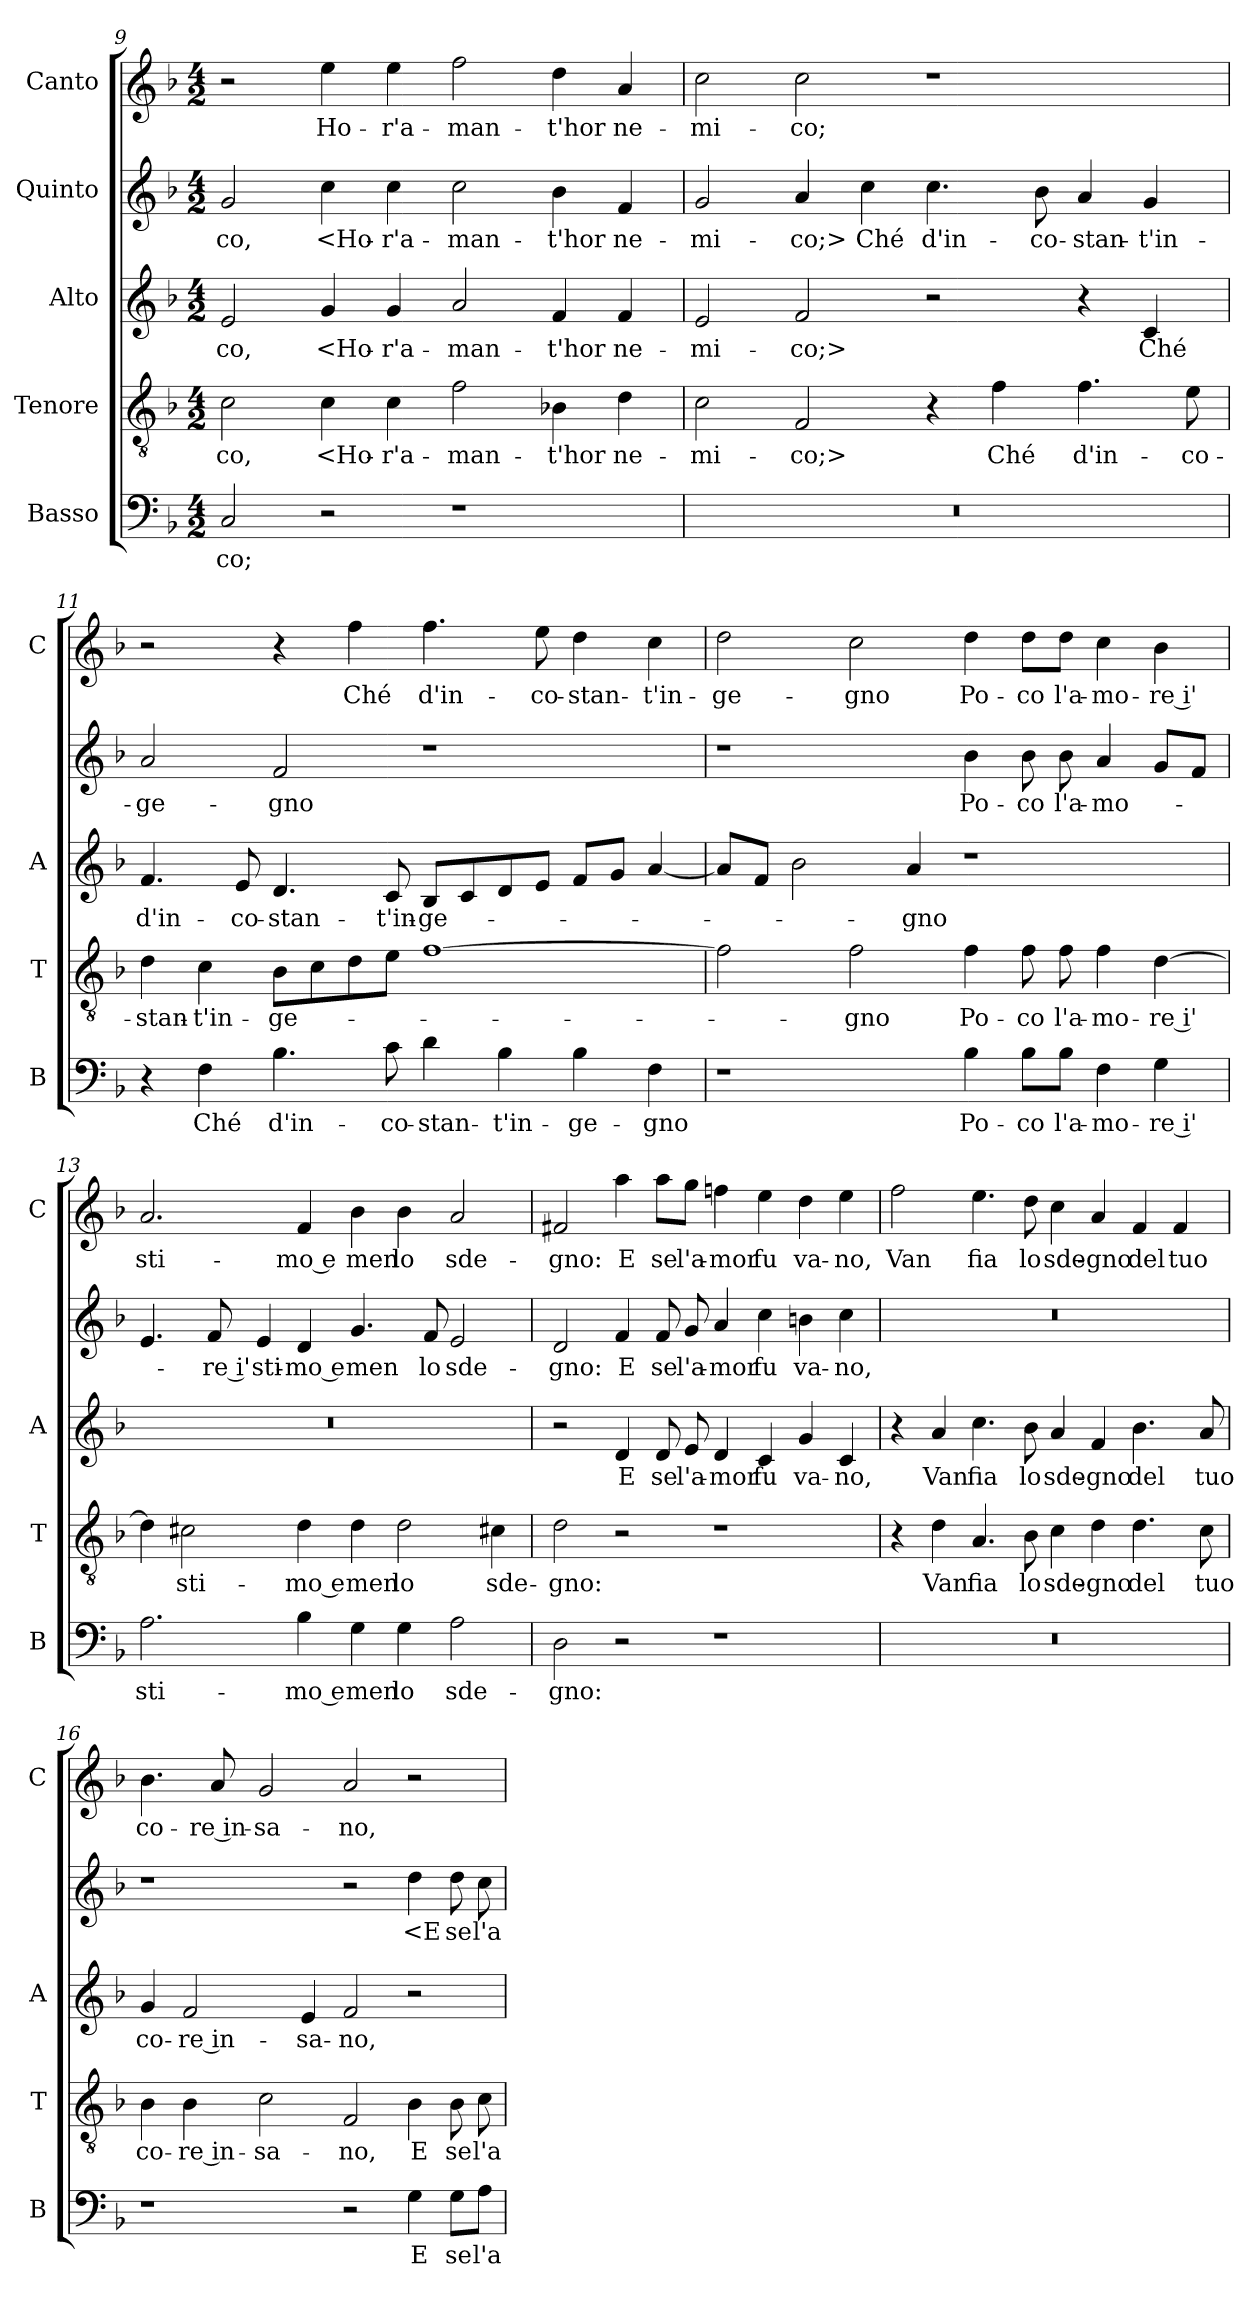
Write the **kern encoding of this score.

**kern	**text	**kern	**text	**kern	**text	**kern	**text	**kern	**text
*part5	*part5	*part4	*part4	*part3	*part3	*part2	*part2	*part1	*part1
*staff5	*staff5	*staff4	*staff4	*staff3	*staff3	*staff2	*staff2	*staff1	*staff1
*I"Basso	*	*I"Tenore	*	*I"Alto	*	*I"Quinto	*	*I"Canto	*
*I'B	*	*I'T	*	*I'A	*	*	*	*I'C	*
*clefF4	*	*clefGv2	*	*clefG2	*	*clefG2	*	*clefG2	*
*k[b-]	*	*k[b-]	*	*k[b-]	*	*k[b-]	*	*k[b-]	*
*F:	*	*F:	*	*F:	*	*F:	*	*F:	*
*M4/2	*	*M4/2	*	*M4/2	*	*M4/2	*	*M4/2	*
=9	=9	=9	=9	=9	=9	=9	=9	=9	=9
2C	-co;	2c	-co,	2e	-co,	2g	-co,	2r	.
2r	.	4c	<Ho-	4g	<Ho-	4cc	<Ho-	4ee	Ho-
.	.	4c	-r'a-	4g	-r'a-	4cc	-r'a-	4ee	-r'a-
1r	.	2f	-man-	2a	-man-	2cc	-man-	2ff	-man-
.	.	4B-X	-t'hor	4f	-t'hor	4b-	-t'hor	4dd	-t'hor
.	.	4d	ne-	4f	ne-	4f	ne-	4a	ne-
=10	=10	=10	=10	=10	=10	=10	=10	=10	=10
0r	.	2c	-mi-	2e	-mi-	2g	-mi-	2cc	-mi-
.	.	2F	-co;>	2f	-co;>	4a	-co;>	2cc	-co;
.	.	.	.	.	.	4cc	Ché	.	.
.	.	4r	.	2r	.	4.cc	d'in-	1r	.
.	.	4f	Ché	.	.	.	.	.	.
.	.	.	.	.	.	8b-	-co-	.	.
.	.	4.f	d'in-	4r	.	4a	-stan-	.	.
.	.	.	.	4c	Ché	4g	-t'in-	.	.
.	.	8e	-co-	.	.	.	.	.	.
=11	=11	=11	=11	=11	=11	=11	=11	=11	=11
4r	.	4d	-stan-	4.f	d'in-	2a	-ge-	2r	.
4F	Ché	4c	-t'in-	.	.	.	.	.	.
.	.	.	.	8e	-co-	.	.	.	.
4.B-	d'in-	8B-L	-ge-	4.d	-stan-	2f	-gno	4r	.
.	.	8c	.	.	.	.	.	.	.
.	.	8d	.	.	.	.	.	4ff	Ché
8c	-co-	8eJ	.	8c	-t'in-	.	.	.	.
4d	-stan-	[1f	.	8B-L	-ge-	1r	.	4.ff	d'in-
.	.	.	.	8c	.	.	.	.	.
4B-	-t'in-	.	.	8d	.	.	.	.	.
.	.	.	.	8eJ	.	.	.	8ee	-co-
4B-	-ge-	.	.	8fL	.	.	.	4dd	-stan-
.	.	.	.	8gJ	.	.	.	.	.
4F	-gno	.	.	[4a	.	.	.	4cc	-t'in-
=12	=12	=12	=12	=12	=12	=12	=12	=12	=12
1r	.	2f]	.	8aL]	.	1r	.	2dd	-ge-
.	.	.	.	8fJ	.	.	.	.	.
.	.	.	.	2b-	.	.	.	.	.
.	.	2f	-gno	.	.	.	.	2cc	-gno
.	.	.	.	4a	-gno	.	.	.	.
4B-	Po-	4f	Po-	1r	.	4b-	Po-	4dd	Po-
8B-\L	-co	8f	-co	.	.	8b-	-co	8dd\L	-co
8B-\J	l'a-	8f	l'a-	.	.	8b-	l'a-	8dd\J	l'a-
4F	-mo-	4f	-mo-	.	.	4a	-mo-	4cc	-mo-
4G	-re i'	[4d	-re i'	.	.	8gL	.	4b-	-re i'
.	.	.	.	.	.	8fJ	.	.	.
=13	=13	=13	=13	=13	=13	=13	=13	=13	=13
2.A	sti-	4d]	.	0r	.	4.e	.	2.a	sti-
.	.	2c#X	sti-	.	.	.	.	.	.
.	.	.	.	.	.	8f	-re i'	.	.
.	.	.	.	.	.	4e	sti-	.	.
4B-	-mo e	4d	-mo e	.	.	4d	-mo e	4f	-mo e
4G	men	4d	men	.	.	4.g	men	4b-	men
4G	lo	2d	lo	.	.	.	.	4b-	lo
.	.	.	.	.	.	8f	lo	.	.
2A	sde-	.	.	.	.	2e	sde-	2a	sde-
.	.	4c#X	sde-	.	.	.	.	.	.
=14	=14	=14	=14	=14	=14	=14	=14	=14	=14
2D	-gno:	2d	-gno:	2r	.	2d	-gno:	2f#X	-gno:
2r	.	2r	.	4d	E	4f	E	4aa	E
.	.	.	.	8d	se	8f	se	8aa\L	se
.	.	.	.	8e	l'a-	8g	l'a-	8gg\J	l'a-
1r	.	1r	.	4d	-mor	4a	-mor	4ffn	-mor
.	.	.	.	4c	fu	4cc	fu	4ee	fu
.	.	.	.	4g	va-	4bn	va-	4dd	va-
.	.	.	.	4c	-no,	4cc	-no,	4ee	-no,
=15	=15	=15	=15	=15	=15	=15	=15	=15	=15
0r	.	4r	.	4r	.	0r	.	2ff	Van
.	.	4d	Van	4a	Van	.	.	.	.
.	.	4.A	fia	4.cc	fia	.	.	4.ee	fia
.	.	8B-	lo	8b-	lo	.	.	8dd	lo
.	.	4c	sde-	4a	sde-	.	.	4cc	sde-
.	.	4d	-gno	4f	-gno	.	.	4a	-gno
.	.	4.d	del	4.b-	del	.	.	4f	del
.	.	.	.	.	.	.	.	4f	tuo
.	.	8c	tuo	8a	tuo	.	.	.	.
=16	=16	=16	=16	=16	=16	=16	=16	=16	=16
1r	.	4B-	co-	4g	co-	1r	.	4.b-	co-
.	.	4B-	-re in-	2f	-re in-	.	.	.	.
.	.	.	.	.	.	.	.	8a	-re in-
.	.	2c	-sa-	.	.	.	.	2g	-sa-
.	.	.	.	4e	-sa-	.	.	.	.
2r	.	2F	-no,	2f	-no,	2r	.	2a	-no,
4G	E	4B-	E	2r	.	4dd	<E	2r	.
8G\L	se	8B-	se	.	.	8dd	se	.	.
8A\J	l'a-	8c	l'a-	.	.	8cc	l'a-	.	.
=	=	=	=	=	=	=	=	=	=
*-	*-	*-	*-	*-	*-	*-	*-	*-	*-
